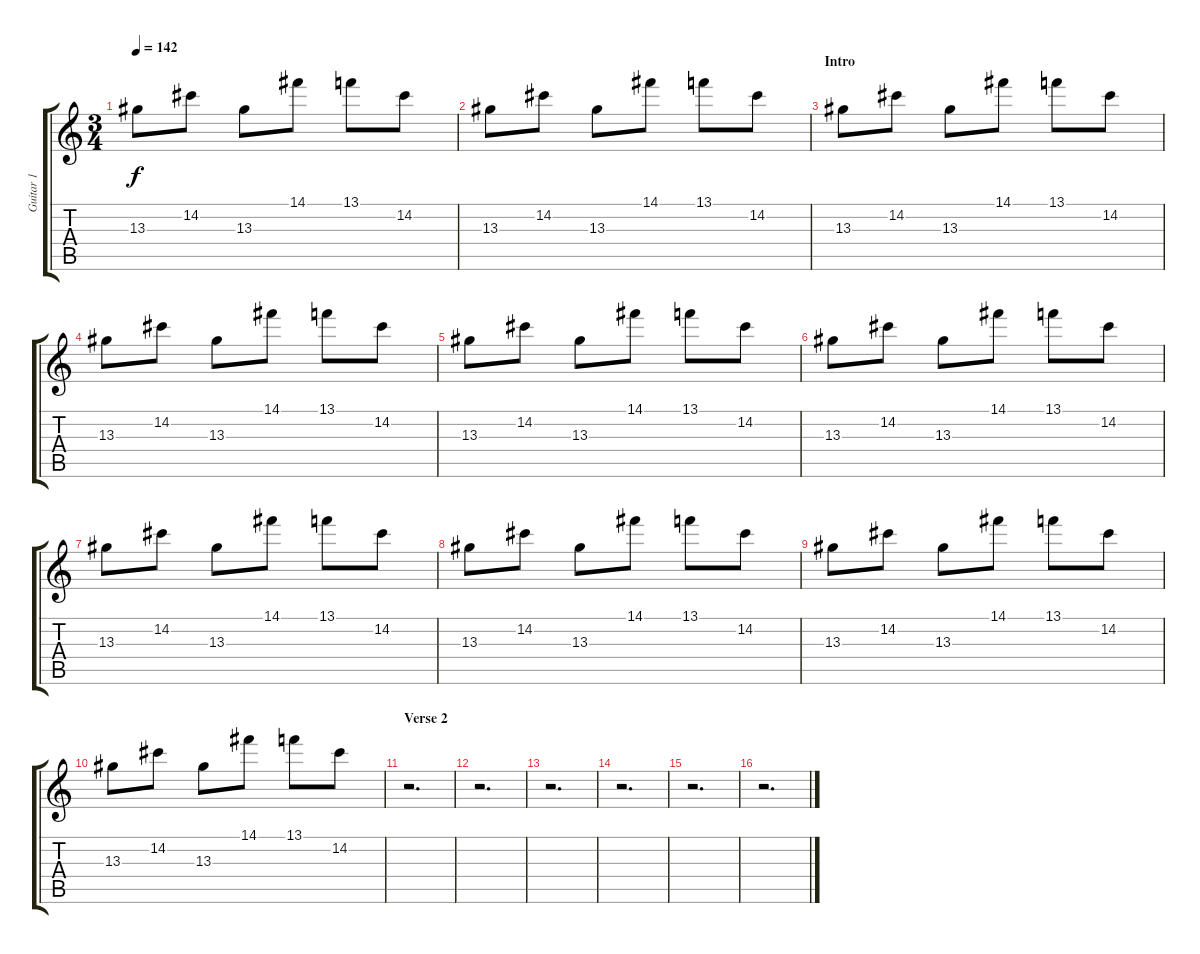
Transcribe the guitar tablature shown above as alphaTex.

\track ("Guitar 1" "Guitar 1") {instrument distortionguitar}
\staff {score tabs}
\tuning (E4 B3 G3 D3 A2 E2) {hide}
\ts (3 4)
\tempo 142
\clef g2
\ks c
13.3.8{dy f} 14.2.8 13.3.8 14.1.8 13.1.8 14.2.8 |
13.3.8 14.2.8 13.3.8 14.1.8 13.1.8 14.2.8 |
\section ("" "Intro")
13.3.8 14.2.8 13.3.8 14.1.8 13.1.8 14.2.8 |
13.3.8 14.2.8 13.3.8 14.1.8 13.1.8 14.2.8 |
13.3.8 14.2.8 13.3.8 14.1.8 13.1.8 14.2.8 |
13.3.8 14.2.8 13.3.8 14.1.8 13.1.8 14.2.8 |
13.3.8 14.2.8 13.3.8 14.1.8 13.1.8 14.2.8 |
13.3.8 14.2.8 13.3.8 14.1.8 13.1.8 14.2.8 |
13.3.8 14.2.8 13.3.8 14.1.8 13.1.8 14.2.8 |
13.3.8 14.2.8 13.3.8 14.1.8 13.1.8 14.2.8 |
\section ("" "Verse 2")
r.2{d} |
r.2{d} |
r.2{d} |
r.2{d} |
r.2{d} |
r.2{d}
